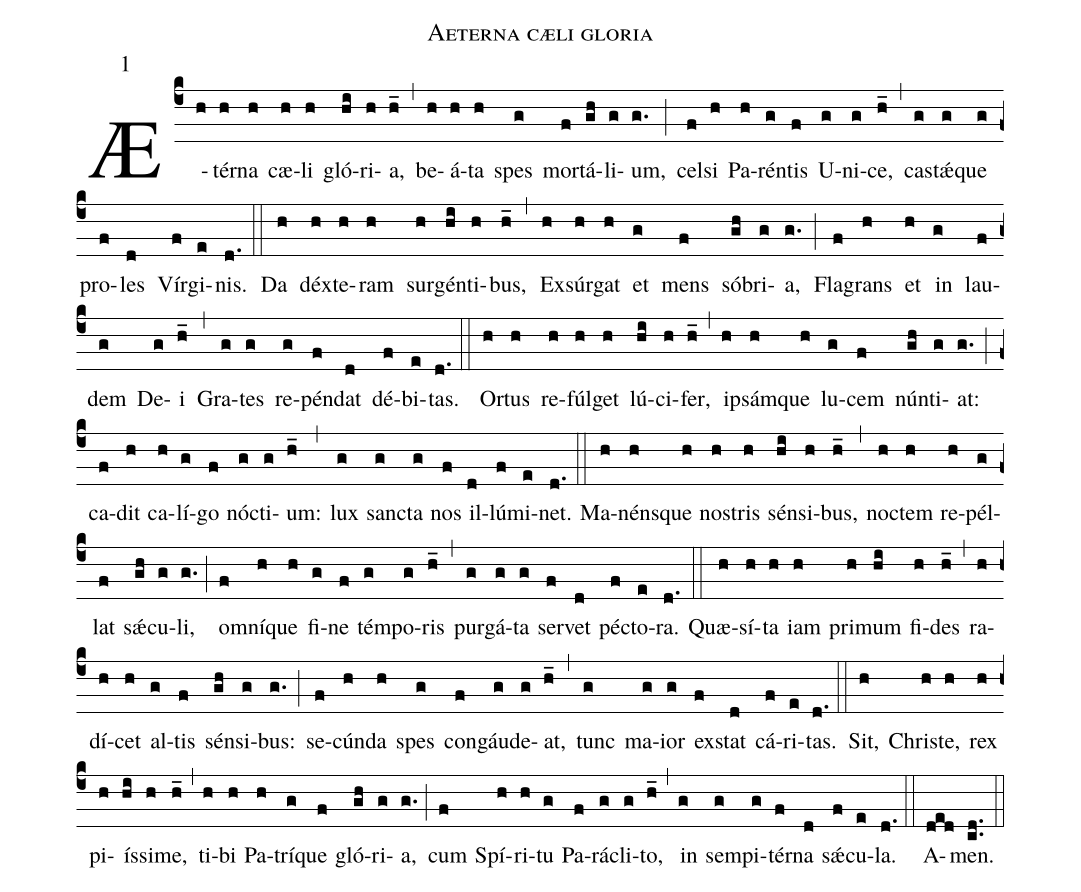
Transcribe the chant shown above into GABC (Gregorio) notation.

name: Aeterna cæli gloria;
mode: 1;
%%
(c4)
Æ(h)tér(h)na(h) cæ(h)li(h) gló(hi)ri(h)a,(h_) (,)
be(h)á(h)ta(h) spes(g) mor(f)tá(gh)li(g)um,(g.) (;)
cel(f)si(h) Pa(h)rén(g)tis(f) U(g)ni(g)ce,(h_) (,)
cas(g)tǽ(g)que(g) pro(f)les(d) Vír(f)gi(e)nis.(d.) (::)

Da(h) déx(h)te(h)ram(h) sur(h)gén(hi)ti(h)bus,(h_) (,)
Ex(h)súr(h)gat(h) et(g) mens(f) só(gh)bri(g)a,(g.) (;)
Fla(f)grans(h) et(h) in(g) lau(f)dem(g) De(g)i(h_) (,)
Gra(g)tes(g) re(g)pén(f)dat(d) dé(f)bi(e)tas.(d.) (::)

Or(h)tus(h) re(h)fúl(h)get(h) lú(hi)ci(h)fer,(h_) (,)
ip(h)sám(h)que(h) lu(g)cem(f) nún(gh)ti(g)at:(g.) (;)
ca(f)dit(h) ca(h)lí(g)go(f) nóc(g)ti(g)um:(h_) (,)
lux(g) sanc(g)ta(g) nos(f) il(d)lú(f)mi(e)net.(d.) (::)

Ma(h)néns(h)que(h) nos(h)tris(h) sén(hi)si(h)bus,(h_) (,)
noc(h)tem(h) re(h)pél(g)lat(f) sǽ(gh)cu(g)li,(g.) (;)
om(f)ní(h)que(h) fi(g)ne(f) tém(g)po(g)ris(h_) (,)
pur(g)gá(g)ta(g) ser(f)vet(d) péc(f)to(e)ra.(d.) (::)

Quæ(h)sí(h)ta(h) iam(h) pri(h)mum(hi) fi(h)des(h_) (,)
ra(h)dí(h)cet(h) al(g)tis(f) sén(gh)si(g)bus:(g.) (;)
se(f)cún(h)da(h) spes(g) con(f)gáu(g)de(g)at,(h_) (,)
tunc(g) ma(g)ior(g) ex(f)stat(d) cá(f)ri(e)tas.(d.) (::)

Sit,(h) Chris(h)te,(h) rex(h) pi(h)ís(hi)si(h)me,(h_) (,)
ti(h)bi(h) Pa(h)trí(g)que(f) gló(gh)ri(g)a,(g.) (;)
cum(f) Spí(h)ri(h)tu(g) Pa(f)rá(g)cli(g)to,(h_) (,)
in(g) sem(g)pi(g)tér(f)na(d) sǽ(f)cu(e)la.(d.) (::)

A(ded)men.(cd..) (::)
